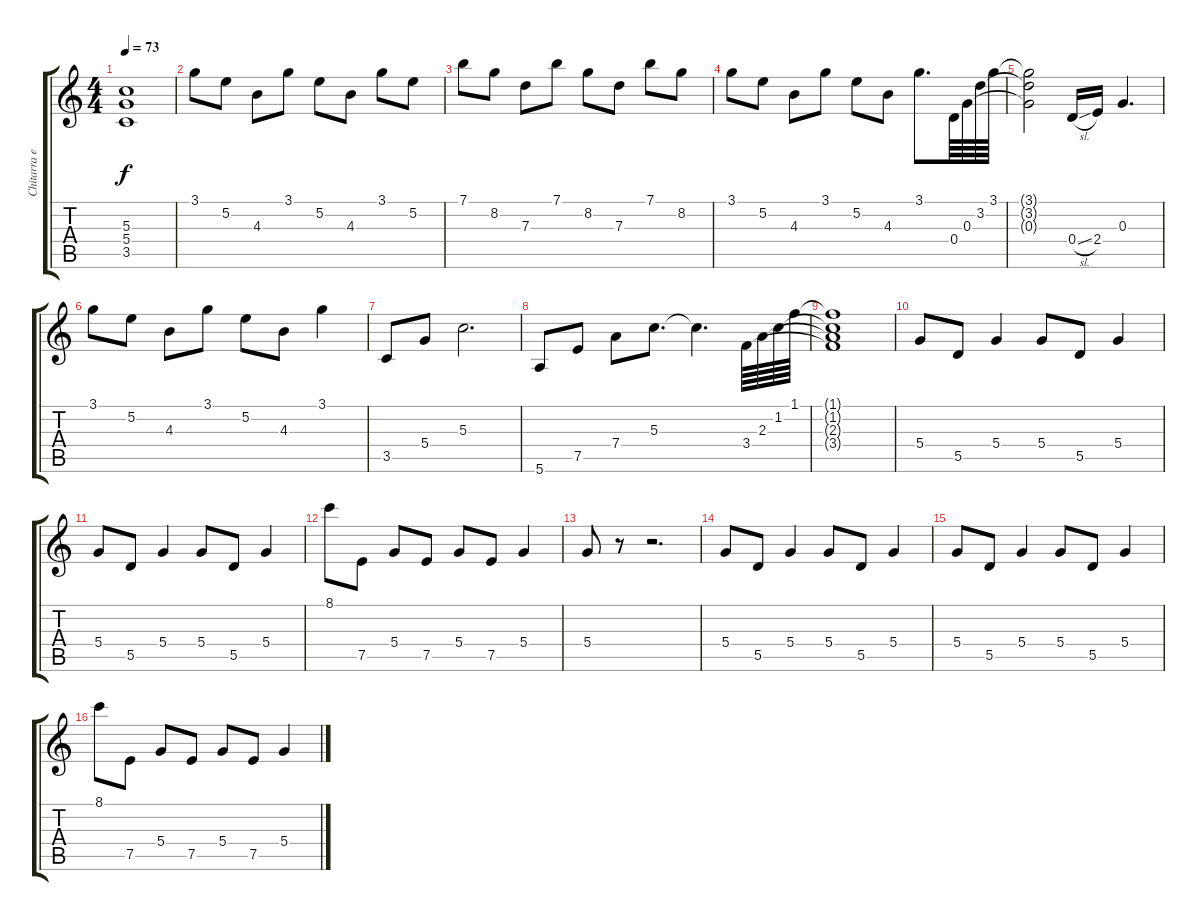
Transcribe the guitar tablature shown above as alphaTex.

\track ("Chitarra elettrica" "Chitarra e") {instrument electricguitarjazz}
\staff {score tabs}
\tuning (E4 B3 G3 D3 A2 E2) {hide}
\ts (4 4)
\tempo 73
\clef g2
\ks c
(5.3 5.4 3.5).1{dy f} |
3.1.8 5.2.8 4.3.8 3.1.8 5.2.8 4.3.8 3.1.8 5.2.8 |
7.1.8 8.2.8 7.3.8 7.1.8 8.2.8 7.3.8 7.1.8 8.2.8 |
3.1.8 5.2.8 4.3.8 3.1.8 5.2.8 4.3.8 3.1.8{d} 0.4.64 0.3.64 3.2.64 3.1.64 |
(3.1{t} 3.2{t} 0.3{t}).2 0.4{sl}.16 2.4.16 0.3.4{d} |
3.1.8 5.2.8 4.3.8 3.1.8 5.2.8 4.3.8 3.1.4 |
3.5.8 5.4.8 5.3.2{d} |
5.6.8 7.5.8 7.4.8 5.3.8{d} 5.3{t}.4{d} 3.4.64 2.3.64 1.2.64 1.1.64 |
(1.1{t} 1.2{t} 2.3{t} 3.4{t}).1 |
5.4.8 5.5.8 5.4.4 5.4.8 5.5.8 5.4.4 |
5.4.8 5.5.8 5.4.4 5.4.8 5.5.8 5.4.4 |
8.1.8 7.5.8 5.4.8 7.5.8 5.4.8 7.5.8 5.4.4 |
5.4.8 r.8 r.2{d} |
5.4.8 5.5.8 5.4.4 5.4.8 5.5.8 5.4.4 |
5.4.8 5.5.8 5.4.4 5.4.8 5.5.8 5.4.4 |
8.1.8 7.5.8 5.4.8 7.5.8 5.4.8 7.5.8 5.4.4
